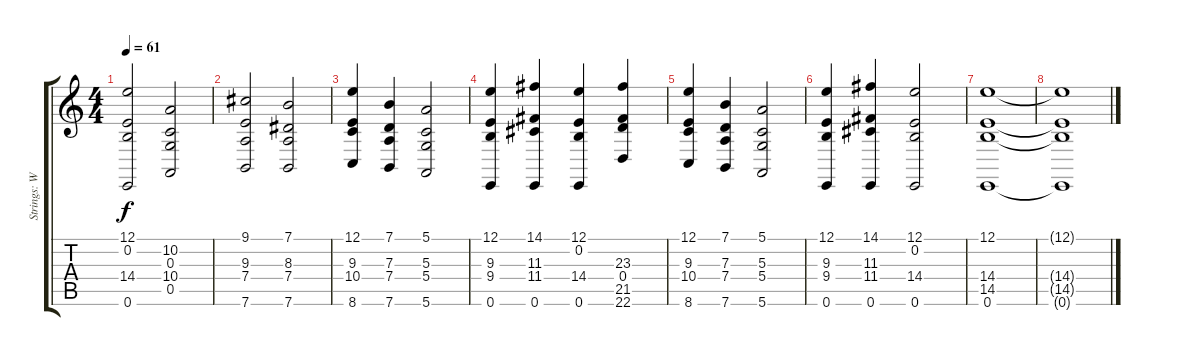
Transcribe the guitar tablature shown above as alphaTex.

\track ("Strings: Walter Afanasieff" "Strings: W") {instrument stringensemble1}
\staff {score tabs}
\tuning (E4 B3 G3 D3 A2 E2) {hide}
\ts (4 4)
\tempo 61
\clef g2
\ks c
(12.1 0.2 14.4 0.6).2{dy f} (10.2 0.3 10.4 0.5).2 |
(9.1 9.3 7.4 7.6).2 (7.1 8.3 7.4 7.6).2 |
(12.1 9.3 10.4 8.6).4 (7.1 7.3 7.4 7.6).4 (5.1 5.3 5.4 5.6).2 |
(12.1 9.3 9.4 0.6).4 (14.1 11.3 11.4 0.6).4 (12.1 0.2 14.4 0.6).4 (23.3 0.4 21.5 22.6).4 |
(12.1 9.3 10.4 8.6).4 (7.1 7.3 7.4 7.6).4 (5.1 5.3 5.4 5.6).2 |
(12.1 9.3 9.4 0.6).4 (14.1 11.3 11.4 0.6).4 (12.1 0.2 14.4 0.6).2 |
(12.1 14.4 14.5 0.6).1 |
(12.1{t} 14.4{t} 14.5{t} 0.6{t}).1
